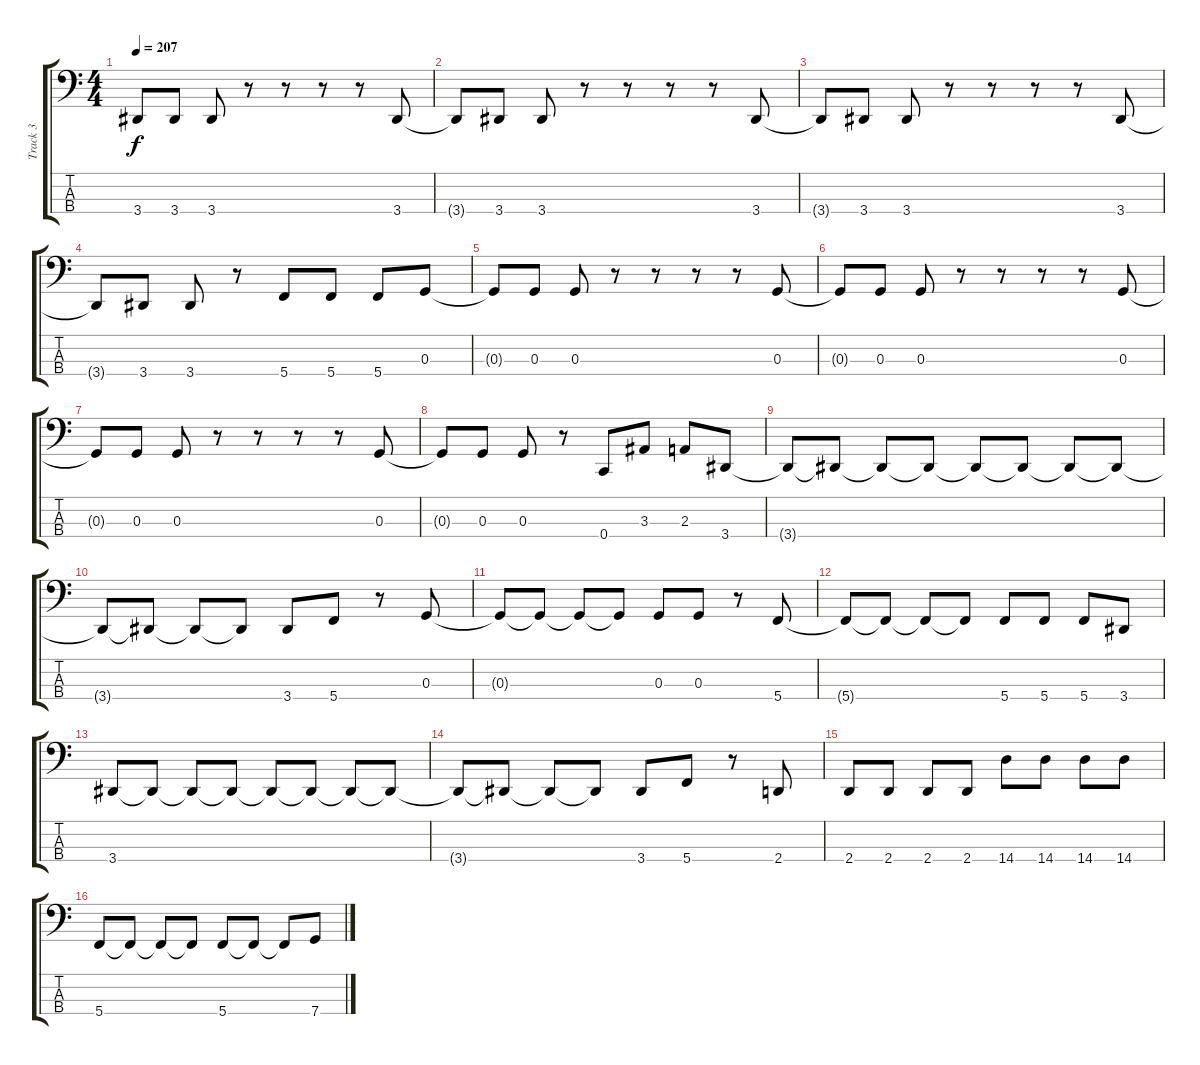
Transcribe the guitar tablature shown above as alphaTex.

\track ("Track 3" "Track 3") {instrument electricbassfinger}
\staff {score tabs}
\tuning (F2 C2 G1 C1) {hide}
\ts (4 4)
\tempo 207
\clef f4
\ks c
3.4{t}.8{dy f} 3.4.8 3.4.8 r.8 r.8 r.8 r.8 3.4.8 |
3.4{t}.8 3.4.8 3.4.8 r.8 r.8 r.8 r.8 3.4.8 |
3.4{t}.8 3.4.8 3.4.8 r.8 r.8 r.8 r.8 3.4.8 |
3.4{t}.8 3.4.8 3.4.8 r.8 5.4.8 5.4.8 5.4.8 0.3.8 |
0.3{t}.8 0.3.8 0.3.8 r.8 r.8 r.8 r.8 0.3.8 |
0.3{t}.8 0.3.8 0.3.8 r.8 r.8 r.8 r.8 0.3.8 |
0.3{t}.8 0.3.8 0.3.8 r.8 r.8 r.8 r.8 0.3.8 |
0.3{t}.8 0.3.8 0.3.8 r.8 0.4.8 3.3.8 2.3.8 3.4.8 |
3.4{t}.8 3.4{t}.8 3.4{t}.8 3.4{t}.8 3.4{t}.8 3.4{t}.8 3.4{t}.8 3.4{t}.8 |
3.4{t}.8 3.4{t}.8 3.4{t}.8 3.4{t}.8 3.4.8 5.4.8 r.8 0.3.8 |
0.3{t}.8 0.3{t}.8 0.3{t}.8 0.3{t}.8 0.3.8 0.3.8 r.8 5.4.8 |
5.4{t}.8 5.4{t}.8 5.4{t}.8 5.4{t}.8 5.4.8 5.4.8 5.4.8 3.4.8 |
3.4.8 3.4{t}.8 3.4{t}.8 3.4{t}.8 3.4{t}.8 3.4{t}.8 3.4{t}.8 3.4{t}.8 |
3.4{t}.8 3.4{t}.8 3.4{t}.8 3.4{t}.8 3.4.8 5.4.8 r.8 2.4.8 |
2.4.8 2.4.8 2.4.8 2.4.8 14.4.8 14.4.8 14.4.8 14.4.8 |
5.4.8 5.4{t}.8 5.4{t}.8 5.4{t}.8 5.4.8 5.4{t}.8 5.4{t}.8 7.4.8
